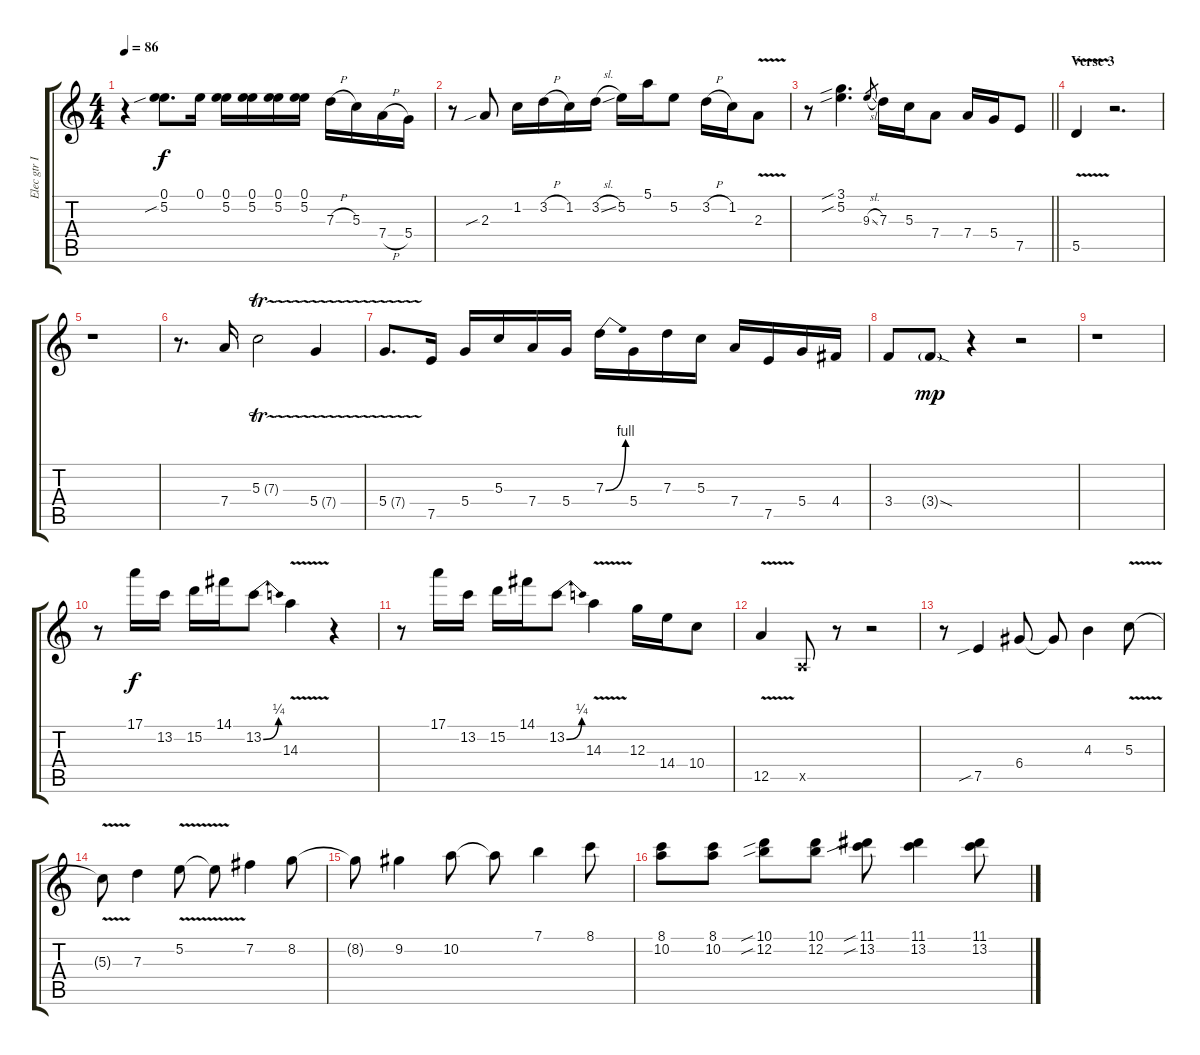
\track ("Elec gtr I" "Elec gtr I") {instrument overdrivenguitar}
\staff {score tabs}
\tuning (E4 B3 G3 D3 A2 E2) {hide}
\ts (4 4)
\tempo 86
\clef g2
\ks c
r.4{dy f} (0.1 5.2{sib}).8{d} 0.1.16 (0.1 5.2).16 (0.1 5.2).16 (0.1 5.2).16 (0.1 5.2).16 7.3{h}.16 5.3.16 7.4{h}.16 5.4.16 |
r.8 2.3{sib}.8 1.2.16 3.2{h}.16 1.2.16 3.2{sl}.16 5.2.16 5.1.16 5.2.8 3.2{h}.16 1.2.16 2.3{v}.8 |
\barLineRight lightlight
r.8 (3.1{sib} 5.2{sib}).4{d} 9.3{sl}.8{gr} 7.3.16 5.3.16 7.4.8 7.4.16 5.4.16 7.5.8 |
\section ("" "Verse 3")
5.5{v}.4 r.2{d} |
r.1 |
r.8{d} 7.4.16 5.3{tr (7 32)}.2 5.4{tr (7 32)}.4 |
5.4{tr (7 32)}.8{d} 7.5.16 5.4.16 5.3.16 7.4.16 5.4.16 7.3{be (bend 0 0 60 4)}.16 5.4.16 7.3.16 5.3.16 7.4.16 7.5.16 5.4.16 4.4.16 |
3.4.8 3.4{sod g}.8{dy mp} r.4 r.2 |
r.1 |
r.8 17.1.16{dy f} 13.2.16 15.2.16 14.1.16 13.2{be (bend 0 0 60 1)}.8 14.3{v}.4 r.4 |
r.8 17.1.16 13.2.16 15.2.16 14.1.16 13.2{be (bend 0 0 60 1)}.8 14.3{v}.4 12.3.16 14.4.16 10.4.8 |
12.5{v}.4 0.5{x}.8 r.8 r.2 |
r.8 7.5{sib}.4 6.4.8 6.4{t}.8 4.3.4 5.3{v}.8 |
5.3{t}.8 7.3.4 5.2{v}.8 5.2{t}.8 7.2.4 8.2.8 |
8.2{t}.8 9.2.4 10.2.8 10.2{t}.8 7.1.4 8.1.8 |
(8.1 10.2).8 (8.1 10.2).8 (10.1{sib} 12.2{sib}).8 (10.1 12.2).8 (11.1{sib} 13.2{sib}).8 (11.1 13.2).4 (11.1 13.2).8
